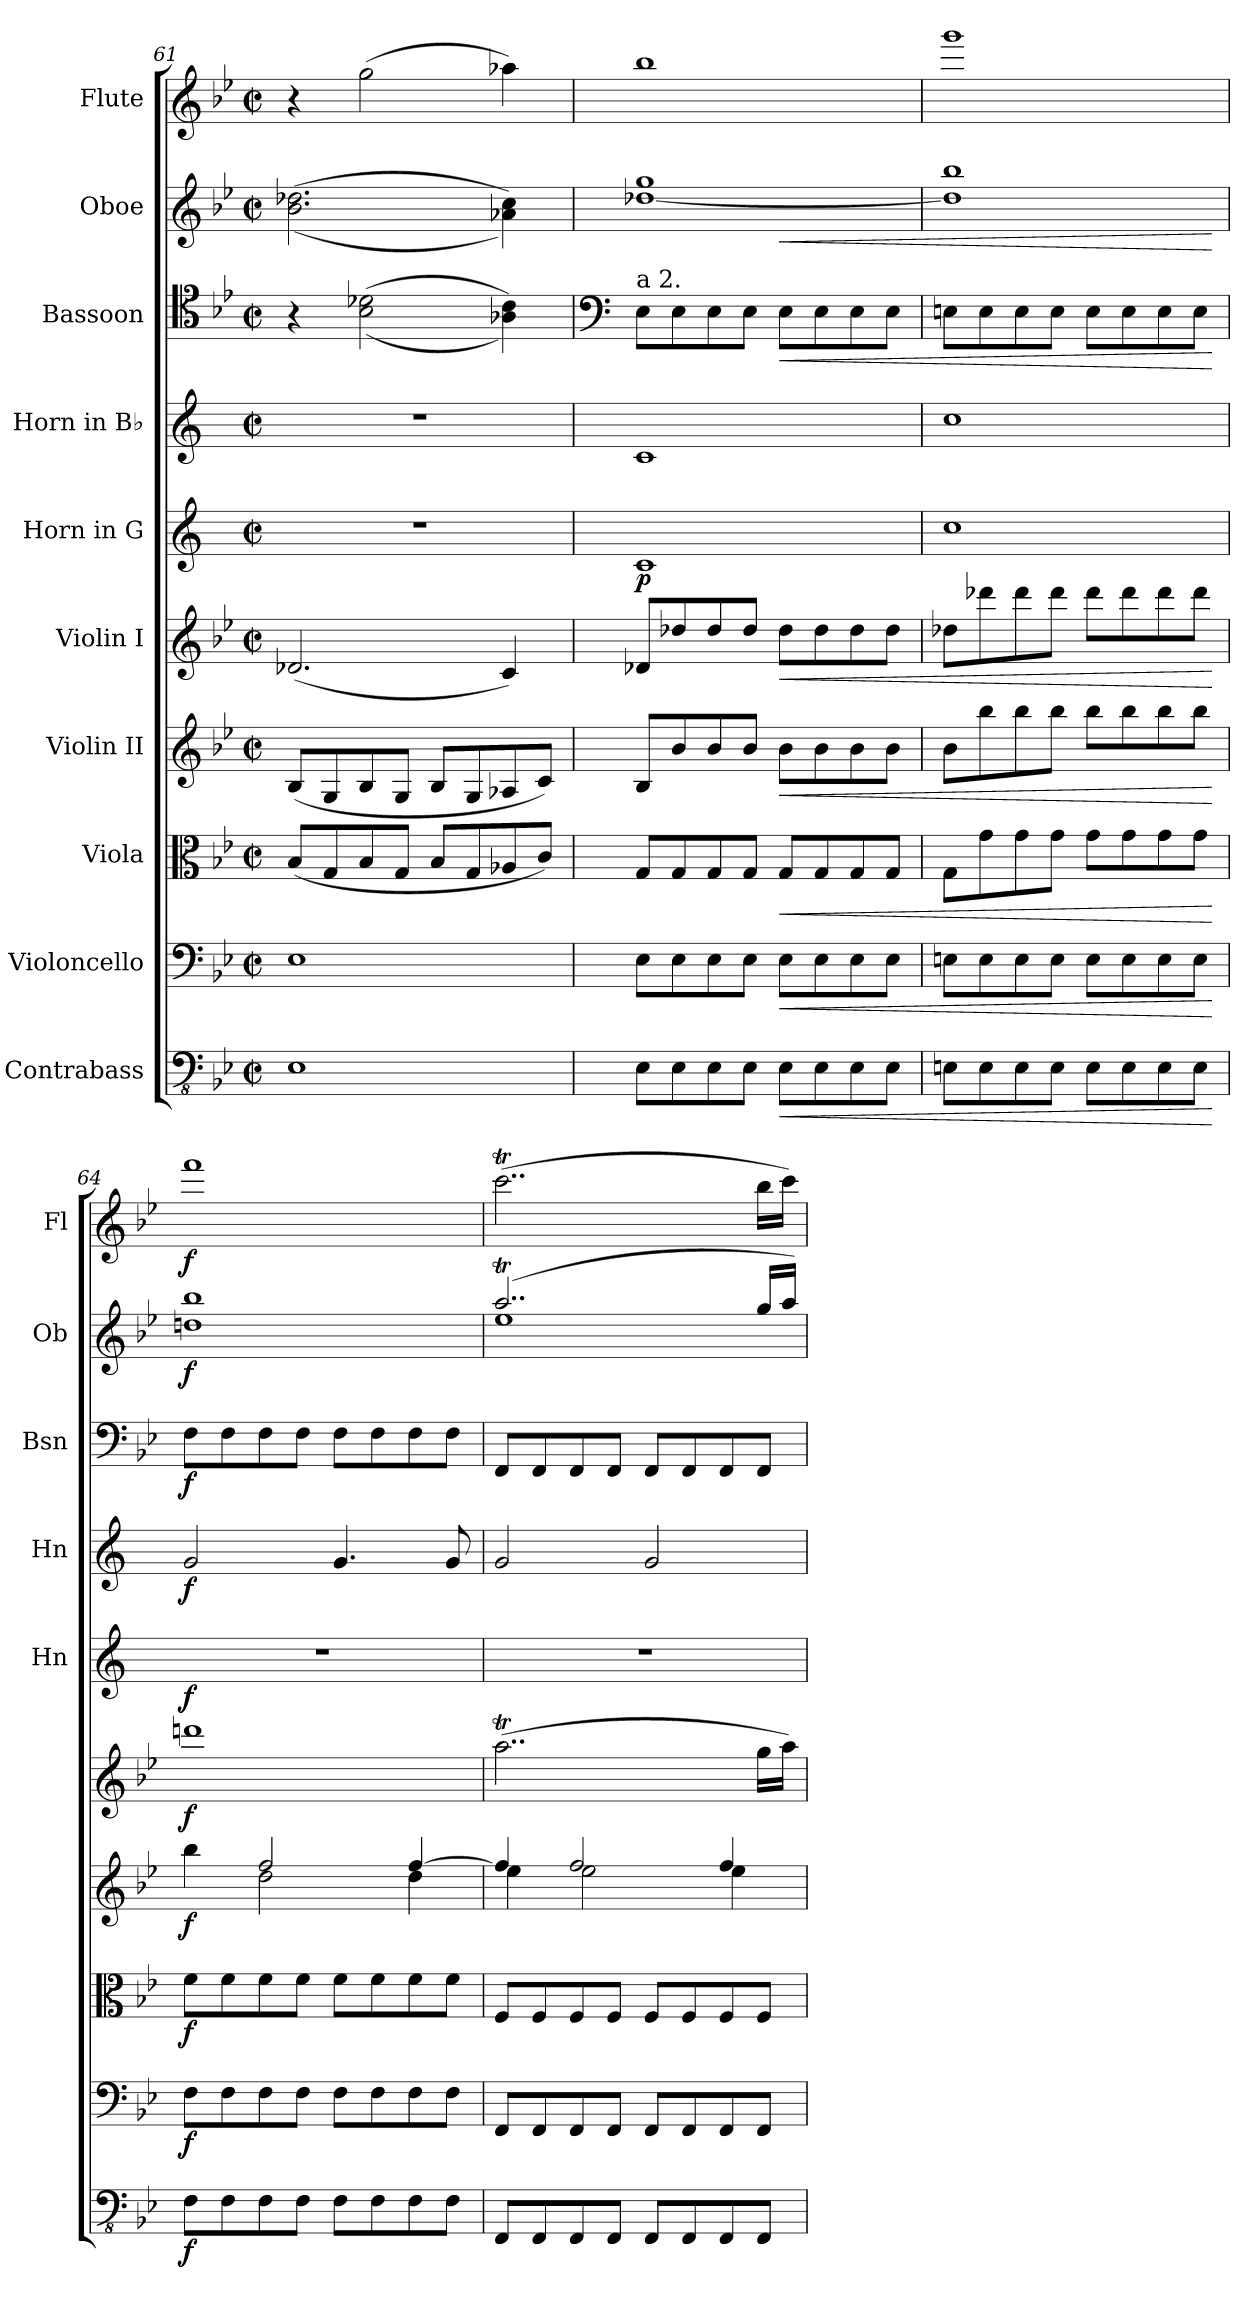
**kern	**dynam	**kern	**dynam	**kern	**dynam	**kern	**dynam	**kern	**dynam	**kern	**dynam	**kern	**dynam	**kern	**dynam	**kern	**dynam	**kern	**dynam
*part10	*part10	*part9	*part9	*part8	*part8	*part7	*part7	*part6	*part6	*part5	*part5	*part4	*part4	*part3	*part3	*part2	*part2	*part1	*part1
*staff10	*staff10	*staff9	*staff9	*staff8	*staff8	*staff7	*staff7	*staff6	*staff6	*staff5	*staff5	*staff4	*staff4	*staff3	*staff3	*staff2	*staff2	*staff1	*staff1
*I"Contrabass	*	*I"Violoncello	*	*I"Viola	*	*I"Violin II	*	*I"Violin I	*	*I"Horn in G	*	*I"Horn in B♭	*	*I"Bassoon	*	*I"Oboe	*	*I"Flute	*
*	*	*	*	*	*	*	*	*	*	*I'Hn	*	*I'Hn	*	*I'Bsn	*	*I'Ob	*	*I'Fl	*
*clefFv4	*	*clefF4	*	*clefC3	*	*clefG2	*	*clefG2	*	*clefG2	*	*clefG2	*	*clefC4	*	*clefG2	*	*clefG2	*
*	*	*	*	*	*	*	*	*	*	*ITrd3c5	*	*ITrd1c2	*	*	*	*	*	*	*
*k[b-e-]	*	*k[b-e-]	*	*k[b-e-]	*	*k[b-e-]	*	*k[b-e-]	*	*k[f#]	*	*k[b-e-]	*	*k[b-e-]	*	*k[b-e-]	*	*k[b-e-]	*
*M2/2	*	*M2/2	*	*M2/2	*	*M2/2	*	*M2/2	*	*M2/2	*	*M2/2	*	*M2/2	*	*M2/2	*	*M2/2	*
*met(c|)	*	*met(c|)	*	*met(c|)	*	*met(c|)	*	*met(c|)	*	*met(c|)	*	*met(c|)	*	*met(c|)	*	*met(c|)	*	*met(c|)	*
=61	=61	=61	=61	=61	=61	=61	=61	=61	=61	=61	=61	=61	=61	=61	=61	=61	=61	=61	=61
1EE-	.	1E-	.	(8B-/L	.	(8B-/L	.	(2.d-X/	.	1r	.	1r	.	4r	.	((2.b-\ 2.dd-X\	.	4r	.
.	.	.	.	8G/	.	8G/	.	.	.	.	.	.	.	.	.	.	.	.	.
.	.	.	.	8B-/	.	8B-/	.	.	.	.	.	.	.	((2B-\ 2d-X\	.	.	.	(2gg\	.
.	.	.	.	8G/J	.	8G/J	.	.	.	.	.	.	.	.	.	.	.	.	.
.	.	.	.	8B-/L	.	8B-/L	.	.	.	.	.	.	.	.	.	.	.	.	.
.	.	.	.	8G/	.	8G/	.	.	.	.	.	.	.	.	.	.	.	.	.
.	.	.	.	8A-X/	.	8A-X/	.	4c/)	.	.	.	.	.	4A-X\ 4c\))	.	4a-X\ 4cc\))	.	4aa-X\)	.
.	.	.	.	8c/J)	.	8c/J)	.	.	.	.	.	.	.	.	.	.	.	.	.
=62	=62	=62	=62	=62	=62	=62	=62	=62	=62	=62	=62	=62	=62	=62	=62	=62	=62	=62	=62
*	*	*	*	*	*	*	*	*	*	*	*	*	*	*clefF4	*	*	*	*	*
*	*	*	*	*	*	*	*	*	*	*^	*	*^	*	*	*	*^	*	*^	*
!	!	!	!	!	!	!	!	!	!	!	!	!	!	!	!	!LO:TX:a:t=a 2.	!	!	!	!	!	!	!
!	!	!	!	!	!	!	!	!	!	!	!	!LO:DY:b	!	!	!	!	!	!	!	!	!	!	!
8EE-\L	.	8E-\L	.	8G/L	.	8B-/L	.	8d-X/L	.	1G	2ryy	p	1B-	2ryy	.	8E-\L	.	[1dd-X 1gg	2ryy	.	1bb-	2ryy	.
8EE-\	.	8E-\	.	8G/	.	8b-/	.	8dd-X/	.	.	.	.	.	.	.	8E-\	.	.	.	.	.	.	.
8EE-\	.	8E-\	.	8G/	.	8b-/	.	8dd-/	.	.	.	.	.	.	.	8E-\	.	.	.	.	.	.	.
8EE-\J	.	8E-\J	.	8G/J	.	8b-/J	.	8dd-/J	.	.	.	.	.	.	.	8E-\J	.	.	.	.	.	.	.
!	!LO:HP:b	!	!LO:HP:b	!	!LO:HP:b	!	!LO:HP:b	!	!LO:HP:b	!	!	!	!	!	!	!	!LO:HP:b	!	!	!LO:HP:b	!	!	!
8EE-\L	<	8E-\L	<	8G/L	<	8b-\L	<	8dd-\L	<	.	2ryy	.	.	2ryy	.	8E-\L	<	.	2ryy	<	.	2ryy	.
8EE-\	.	8E-\	.	8G/	.	8b-\	.	8dd-\	.	.	.	.	.	.	.	8E-\	.	.	.	.	.	.	.
8EE-\	.	8E-\	.	8G/	.	8b-\	.	8dd-\	.	.	.	.	.	.	.	8E-\	.	.	.	.	.	.	.
8EE-\J	.	8E-\J	.	8G/J	.	8b-\J	.	8dd-\J	.	.	.	.	.	.	.	8E-\J	.	.	.	.	.	.	.
=63	=63	=63	=63	=63	=63	=63	=63	=63	=63	=63	=63	=63	=63	=63	=63	=63	=63	=63	=63	=63	=63	=63	=63
8EEn\L	.	8En\L	.	8G\L	.	8b-\L	.	8dd-X\L	.	1g	2ryy	.	1b-	2ryy	.	8En\L	.	1dd-] 1bb-	2ryy	.	1ggg	2ryy	.
8EE\	.	8E\	.	8g\	.	8bb-\	.	8ddd-X\	.	.	.	.	.	.	.	8E\	.	.	.	.	.	.	.
8EE\	.	8E\	.	8g\	.	8bb-\	.	8ddd-\	.	.	.	.	.	.	.	8E\	.	.	.	.	.	.	.
8EE\J	.	8E\J	.	8g\J	.	8bb-\J	.	8ddd-\J	.	.	.	.	.	.	.	8E\J	.	.	.	.	.	.	.
8EE\L	.	8E\L	.	8g\L	.	8bb-\L	.	8ddd-\L	.	.	2ryy	.	.	2ryy	.	8E\L	.	.	2ryy	.	.	2ryy	.
8EE\	.	8E\	.	8g\	.	8bb-\	.	8ddd-\	.	.	.	.	.	.	.	8E\	.	.	.	.	.	.	.
8EE\	.	8E\	.	8g\	.	8bb-\	.	8ddd-\	.	.	.	.	.	.	.	8E\	.	.	.	.	.	.	.
8EE\J	.	8E\J	.	8g\J	.	8bb-\J	.	8ddd-\J	.	.	.	.	.	.	.	8E\J	.	.	.	.	.	.	.
*	*	*	*	*	*	*	*	*	*	*v	*v	*	*	*	*	*	*	*v	*v	*	*v	*v	*
*	*	*	*	*	*	*	*	*	*	*	*	*v	*v	*	*	*	*	*	*	*
.	[	.	[	.	[	.	[	.	[	.	.	.	.	.	[	.	[	.	.
=64	=64	=64	=64	=64	=64	=64	=64	=64	=64	=64	=64	=64	=64	=64	=64	=64	=64	=64	=64
*	*	*	*	*	*	*^	*	*	*	*	*	*	*	*	*	*	*	*	*
!	!LO:DY:b	!	!LO:DY:b	!	!LO:DY:b	!	!	!LO:DY:b	!	!LO:DY:b	!	!LO:DY:b	!	!LO:DY:b	!	!LO:DY:b	!	!LO:DY:b	!	!LO:DY:b
8FF\L	f	8F\L	f	8f\L	f	4bb-\	4ryy	f	1dddn	f	1r	f	2f/	f	8F\L	f	1ddn 1bb-	f	1fff	f
8FF\	.	8F\	.	8f\	.	.	.	.	.	.	.	.	.	.	8F\	.	.	.	.	.
8FF\	.	8F\	.	8f\	.	2ff/	2dd\	.	.	.	.	.	.	.	8F\	.	.	.	.	.
8FF\J	.	8F\J	.	8f\J	.	.	.	.	.	.	.	.	.	.	8F\J	.	.	.	.	.
8FF\L	.	8F\L	.	8f\L	.	.	.	.	.	.	.	.	4.f/	.	8F\L	.	.	.	.	.
8FF\	.	8F\	.	8f\	.	.	.	.	.	.	.	.	.	.	8F\	.	.	.	.	.
8FF\	.	8F\	.	8f\	.	[4ff/	4dd\	.	.	.	.	.	.	.	8F\	.	.	.	.	.
8FF\J	.	8F\J	.	8f\J	.	.	.	.	.	.	.	.	8f/	.	8F\J	.	.	.	.	.
=65	=65	=65	=65	=65	=65	=65	=65	=65	=65	=65	=65	=65	=65	=65	=65	=65	=65	=65	=65	=65
*	*	*	*	*	*	*	*	*	*	*	*	*	*	*	*	*	*^	*	*	*
8FFF/L	.	8FF/L	.	8F/L	.	4ff/]	4ee-\	.	(2..aat\	.	1r	.	2f/	.	8FF/L	.	(2..aat/	1ee-	.	(2..cccT\	.
8FFF/	.	8FF/	.	8F/	.	.	.	.	.	.	.	.	.	.	8FF/	.	.	.	.	.	.
8FFF/	.	8FF/	.	8F/	.	2ff/	2ee-\	.	.	.	.	.	.	.	8FF/	.	.	.	.	.	.
8FFF/J	.	8FF/J	.	8F/J	.	.	.	.	.	.	.	.	.	.	8FF/J	.	.	.	.	.	.
8FFF/L	.	8FF/L	.	8F/L	.	.	.	.	.	.	.	.	2f/	.	8FF/L	.	.	.	.	.	.
8FFF/	.	8FF/	.	8F/	.	.	.	.	.	.	.	.	.	.	8FF/	.	.	.	.	.	.
8FFF/	.	8FF/	.	8F/	.	4ff/	4ee-\	.	.	.	.	.	.	.	8FF/	.	.	.	.	.	.
8FFF/J	.	8FF/J	.	8F/J	.	.	.	.	16gg\LL	.	.	.	.	.	8FF/J	.	16gg/LL	.	.	16bb-\LL	.
.	.	.	.	.	.	.	.	.	16aa\JJ)	.	.	.	.	.	.	.	16aa/JJ)	.	.	16ccc\JJ)	.
*	*	*	*	*	*	*v	*v	*	*	*	*	*	*	*	*	*	*v	*v	*	*	*
=	=	=	=	=	=	=	=	=	=	=	=	=	=	=	=	=	=	=	=
*-	*-	*-	*-	*-	*-	*-	*-	*-	*-	*-	*-	*-	*-	*-	*-	*-	*-	*-	*-
